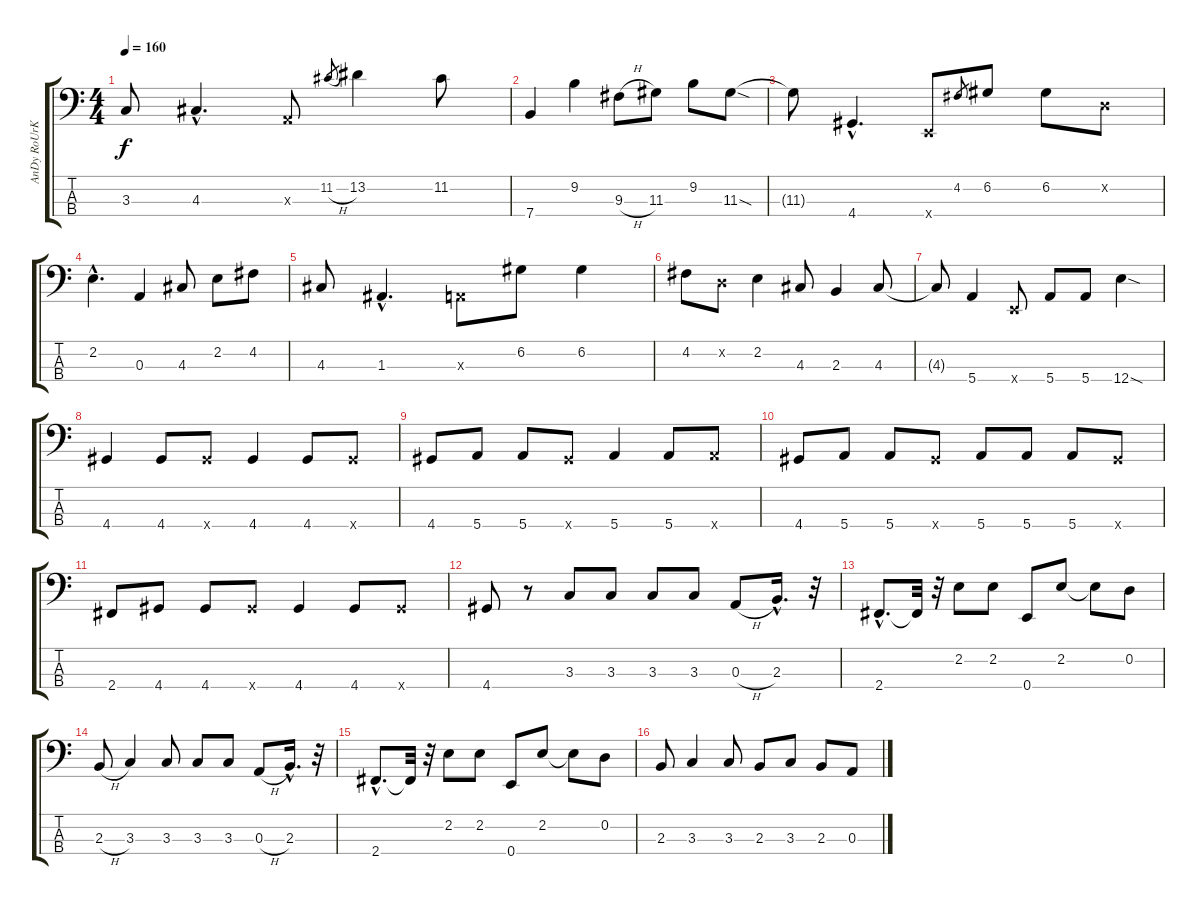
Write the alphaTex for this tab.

\track ("AnDy RoUrKe" "AnDy RoUrK") {instrument electricbasspick}
\staff {score tabs}
\tuning (G3 D2 A1 E1) {hide}
\ts (4 4)
\tempo 160
\clef f4
\ks c
3.3.8{dy f} 4.3{hac}.4{d} 0.3{x}.8 11.2{h}.8{gr} 13.2.4 11.2.8 |
7.4.4 9.2.4 9.3{h}.8 11.3.8 9.2.8 11.3{sod}.8 |
11.3{t}.8 4.4{hac}.4{d} 0.4{x}.8 4.2.8{gr} 6.2.8 6.2.8 0.2{x}.8 |
2.2{hac}.4{d} 0.3.4 4.3.8 2.2.8 4.2.8 |
4.3.8 1.3{hac}.4{d} 0.3{x}.8 6.2.8 6.2.4 |
4.2.8 0.2{x}.8 2.2.4 4.3.8 2.3.4 4.3.8 |
4.3{t}.8 5.4.4 0.4{x}.8 5.4.8 5.4.8 12.4{sod}.4 |
4.4.4 4.4.8 4.4{x}.8 4.4.4 4.4.8 4.4{x}.8 |
4.4.8 5.4.8 5.4.8 4.4{x}.8 5.4.4 5.4.8 5.4{x}.8 |
4.4.8 5.4.8 5.4.8 4.4{x}.8 5.4.8 5.4.8 5.4.8 4.4{x}.8 |
2.4.8 4.4.8 4.4.8 4.4{x}.8 4.4.4 4.4.8 4.4{x}.8 |
4.4.8 r.8 3.3.8 3.3.8 3.3.8 3.3.8 0.3{h}.8 2.3{hac}.16{d} r.32 |
2.4{hac}.8{d} 2.4{t}.32 r.32 2.2.8 2.2.8 0.4.8 2.2.8 2.2{t}.8 0.2.8 |
2.3{h}.8 3.3.4 3.3.8 3.3.8 3.3.8 0.3{h}.8 2.3{hac}.16{d} r.32 |
2.4{hac}.8{d} 2.4{t}.32 r.32 2.2.8 2.2.8 0.4.8 2.2.8 2.2{t}.8 0.2.8 |
2.3.8 3.3.4 3.3.8 2.3.8 3.3.8 2.3.8 0.3.8
